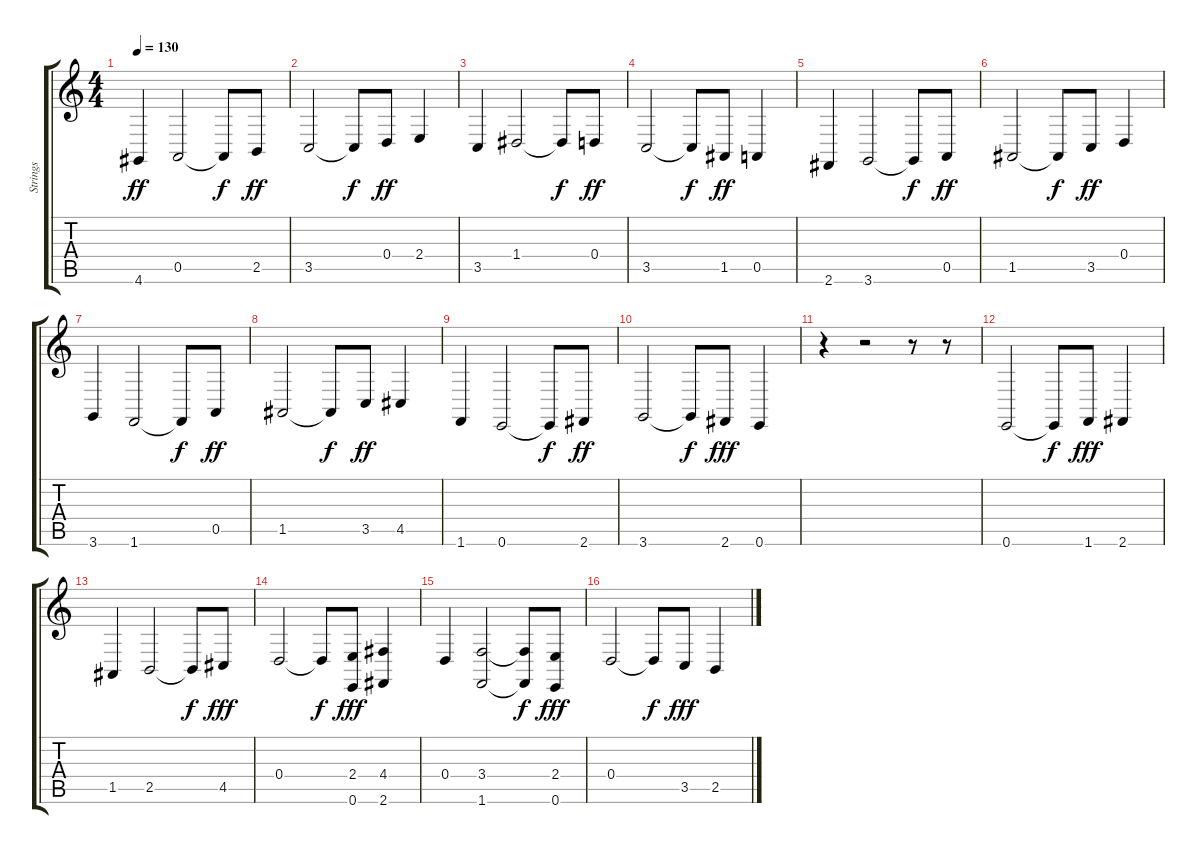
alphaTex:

\track ("Strings" "Strings") {instrument stringensemble1}
\staff {score tabs}
\tuning (E4 B3 G3 D3 A2 E2) {hide}
\ts (4 4)
\tempo 130
\clef g2
\ks c
4.6.4{dy ff} 0.5.2 0.5{t}.8{dy f} 2.5.8{dy ff} |
3.5.2 3.5{t}.8{dy f} 0.4.8{dy ff} 2.4.4 |
3.5.4 1.4.2 1.4{t}.8{dy f} 0.4.8{dy ff} |
3.5.2 3.5{t}.8{dy f} 1.5.8{dy ff} 0.5.4 |
2.6.4 3.6.2 3.6{t}.8{dy f} 0.5.8{dy ff} |
1.5.2 1.5{t}.8{dy f} 3.5.8{dy ff} 0.4.4 |
3.6.4 1.6.2 1.6{t}.8{dy f} 0.5.8{dy ff} |
1.5.2 1.5{t}.8{dy f} 3.5.8{dy ff} 4.5.4 |
1.6.4 0.6.2 0.6{t}.8{dy f} 2.6.8{dy ff} |
3.6.2 3.6{t}.8{dy f} 2.6.8{dy fff} 0.6.4 |
r.4 r.2 r.8 r.8 |
0.6.2 0.6{t}.8{dy f} 1.6.8{dy fff} 2.6.4 |
1.5.4 2.5.2 2.5{t}.8{dy f} 4.5.8{dy fff} |
0.4.2 0.4{t}.8{dy f} (2.4 0.6).8{dy fff} (4.4 2.6).4 |
0.4.4 (3.4 1.6).2 (3.4{t} 1.6{t}).8{dy f} (2.4 0.6).8{dy fff} |
0.4.2 0.4{t}.8{dy f} 3.5.8{dy fff} 2.5.4
